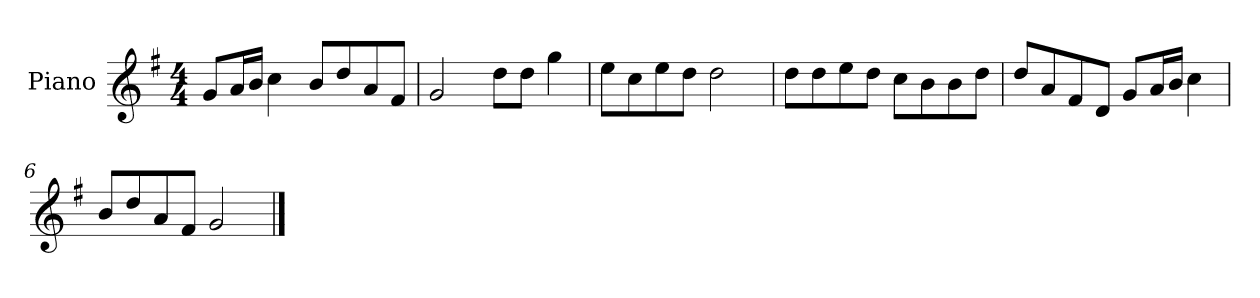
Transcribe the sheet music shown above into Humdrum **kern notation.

**kern
*part1
*staff1
*I"Piano
*I'P-no
*clefG2
*k[f#]
*M4/4
*MM90
=1
8g/L
16a/L
16b/JJ
4cc\
8b/L
8dd/
8a/
8f#/J
=2
2g/
8dd\L
8dd\J
4gg\
=3
8ee\L
8cc\
8ee\
8dd\J
2dd\
=4
8dd\L
8dd\
8ee\
8dd\J
8cc\L
8b\
8b\
8dd\J
=5
8dd/L
8a/
8f#/
8d/J
8g/L
16a/L
16b/JJ
4cc\
=6
8b/L
8dd/
8a/
8f#/J
2g/
==
*-
